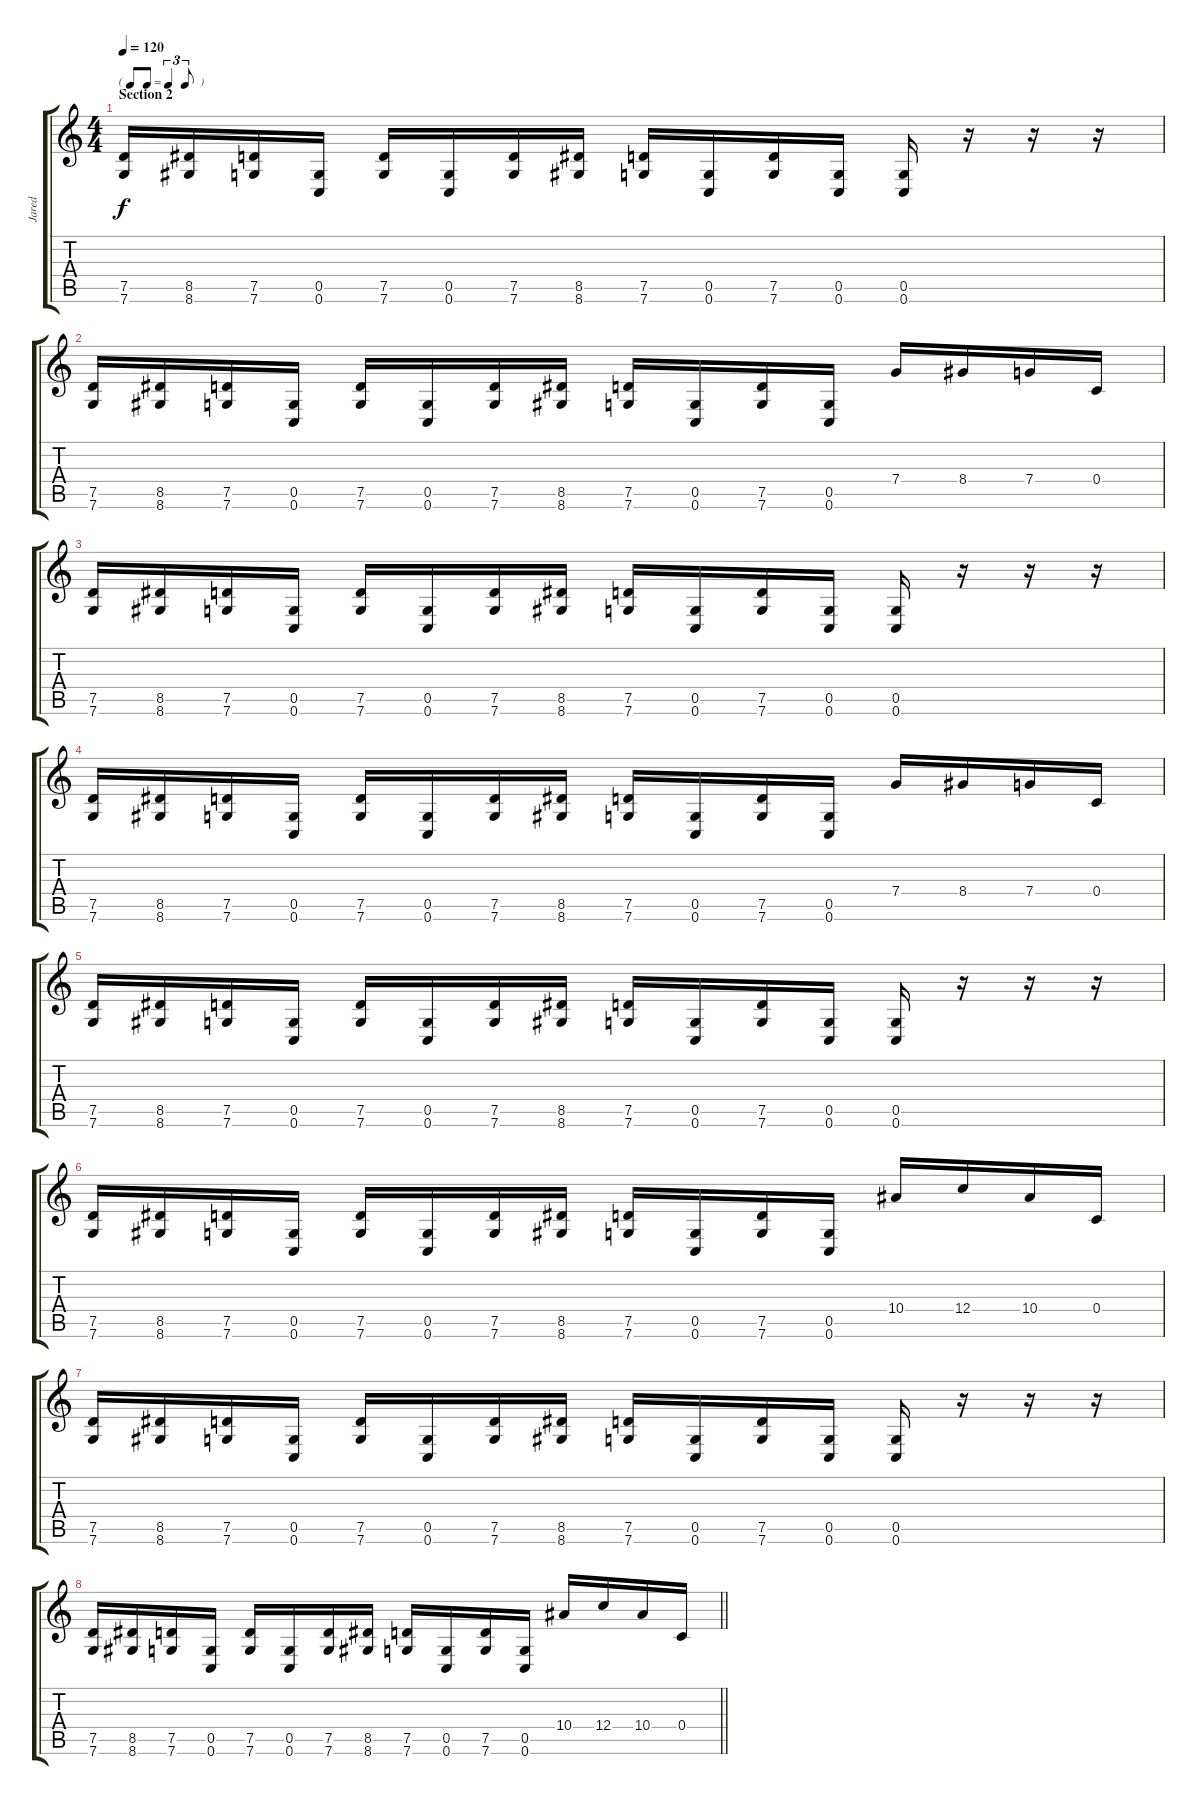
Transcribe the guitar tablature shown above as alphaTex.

\track ("Jared" "Jared") {instrument overdrivenguitar}
\staff {score tabs}
\tuning (D4 A3 F3 C3 G2 C2) {hide}
\ts (4 4)
\tf triplet8th
\section ("" "Section 2")
\tempo 120
\clef g2
\ks c
(7.5 7.6).16{dy f} (8.5 8.6).16 (7.5 7.6).16 (0.5 0.6).16 (7.5 7.6).16 (0.5 0.6).16 (7.5 7.6).16 (8.5 8.6).16 (7.5 7.6).16 (0.5 0.6).16 (7.5 7.6).16 (0.5 0.6).16 (0.5 0.6).16 r.16 r.16 r.16 |
(7.5 7.6).16 (8.5 8.6).16 (7.5 7.6).16 (0.5 0.6).16 (7.5 7.6).16 (0.5 0.6).16 (7.5 7.6).16 (8.5 8.6).16 (7.5 7.6).16 (0.5 0.6).16 (7.5 7.6).16 (0.5 0.6).16 7.4.16 8.4.16 7.4.16 0.4.16 |
(7.5 7.6).16 (8.5 8.6).16 (7.5 7.6).16 (0.5 0.6).16 (7.5 7.6).16 (0.5 0.6).16 (7.5 7.6).16 (8.5 8.6).16 (7.5 7.6).16 (0.5 0.6).16 (7.5 7.6).16 (0.5 0.6).16 (0.5 0.6).16 r.16 r.16 r.16 |
(7.5 7.6).16 (8.5 8.6).16 (7.5 7.6).16 (0.5 0.6).16 (7.5 7.6).16 (0.5 0.6).16 (7.5 7.6).16 (8.5 8.6).16 (7.5 7.6).16 (0.5 0.6).16 (7.5 7.6).16 (0.5 0.6).16 7.4.16 8.4.16 7.4.16 0.4.16 |
(7.5 7.6).16 (8.5 8.6).16 (7.5 7.6).16 (0.5 0.6).16 (7.5 7.6).16 (0.5 0.6).16 (7.5 7.6).16 (8.5 8.6).16 (7.5 7.6).16 (0.5 0.6).16 (7.5 7.6).16 (0.5 0.6).16 (0.5 0.6).16 r.16 r.16 r.16 |
(7.5 7.6).16 (8.5 8.6).16 (7.5 7.6).16 (0.5 0.6).16 (7.5 7.6).16 (0.5 0.6).16 (7.5 7.6).16 (8.5 8.6).16 (7.5 7.6).16 (0.5 0.6).16 (7.5 7.6).16 (0.5 0.6).16 10.4.16 12.4.16 10.4.16 0.4.16 |
(7.5 7.6).16 (8.5 8.6).16 (7.5 7.6).16 (0.5 0.6).16 (7.5 7.6).16 (0.5 0.6).16 (7.5 7.6).16 (8.5 8.6).16 (7.5 7.6).16 (0.5 0.6).16 (7.5 7.6).16 (0.5 0.6).16 (0.5 0.6).16 r.16 r.16 r.16 |
\barLineRight lightlight
(7.5 7.6).16 (8.5 8.6).16 (7.5 7.6).16 (0.5 0.6).16 (7.5 7.6).16 (0.5 0.6).16 (7.5 7.6).16 (8.5 8.6).16 (7.5 7.6).16 (0.5 0.6).16 (7.5 7.6).16 (0.5 0.6).16 10.4.16 12.4.16 10.4.16 0.4.16
